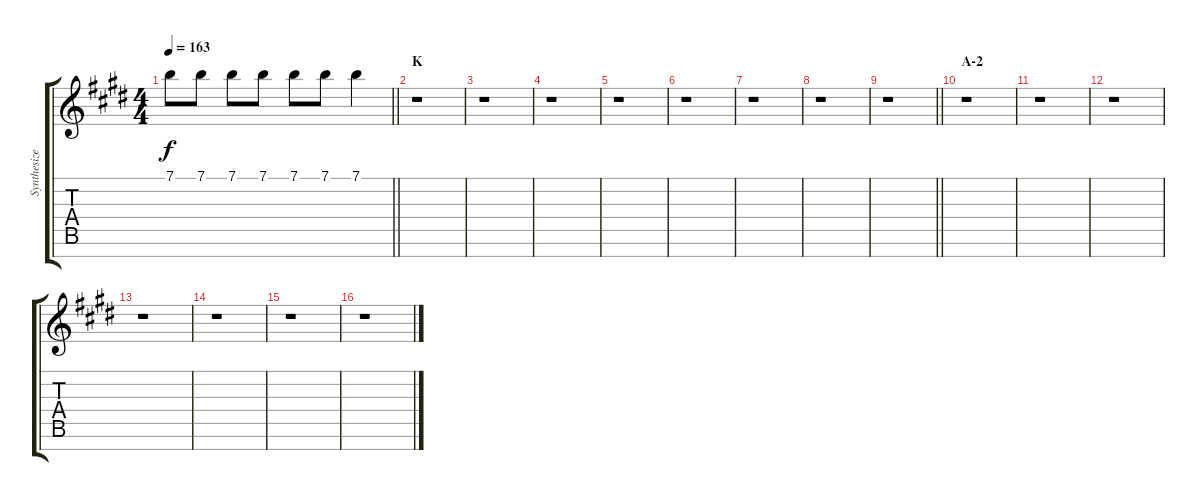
\track ("Synthesizer II" "Synthesize") {instrument flute}
\staff {score tabs}
\tuning (E5 B4 G4 D4 A3 E3 B2) {hide}
\ts (4 4)
\tempo 163
\clef g2
\barLineRight lightlight
\ks e
7.1.8{dy f} 7.1.8 7.1.8 7.1.8 7.1.8 7.1.8 7.1.4 |
\section ("" "K")
r.1 |
r.1 |
r.1 |
r.1 |
r.1 |
r.1 |
r.1 |
\barLineRight lightlight
r.1 |
\section ("" "A-2")
r.1 |
r.1 |
r.1 |
r.1 |
r.1 |
r.1 |
r.1
